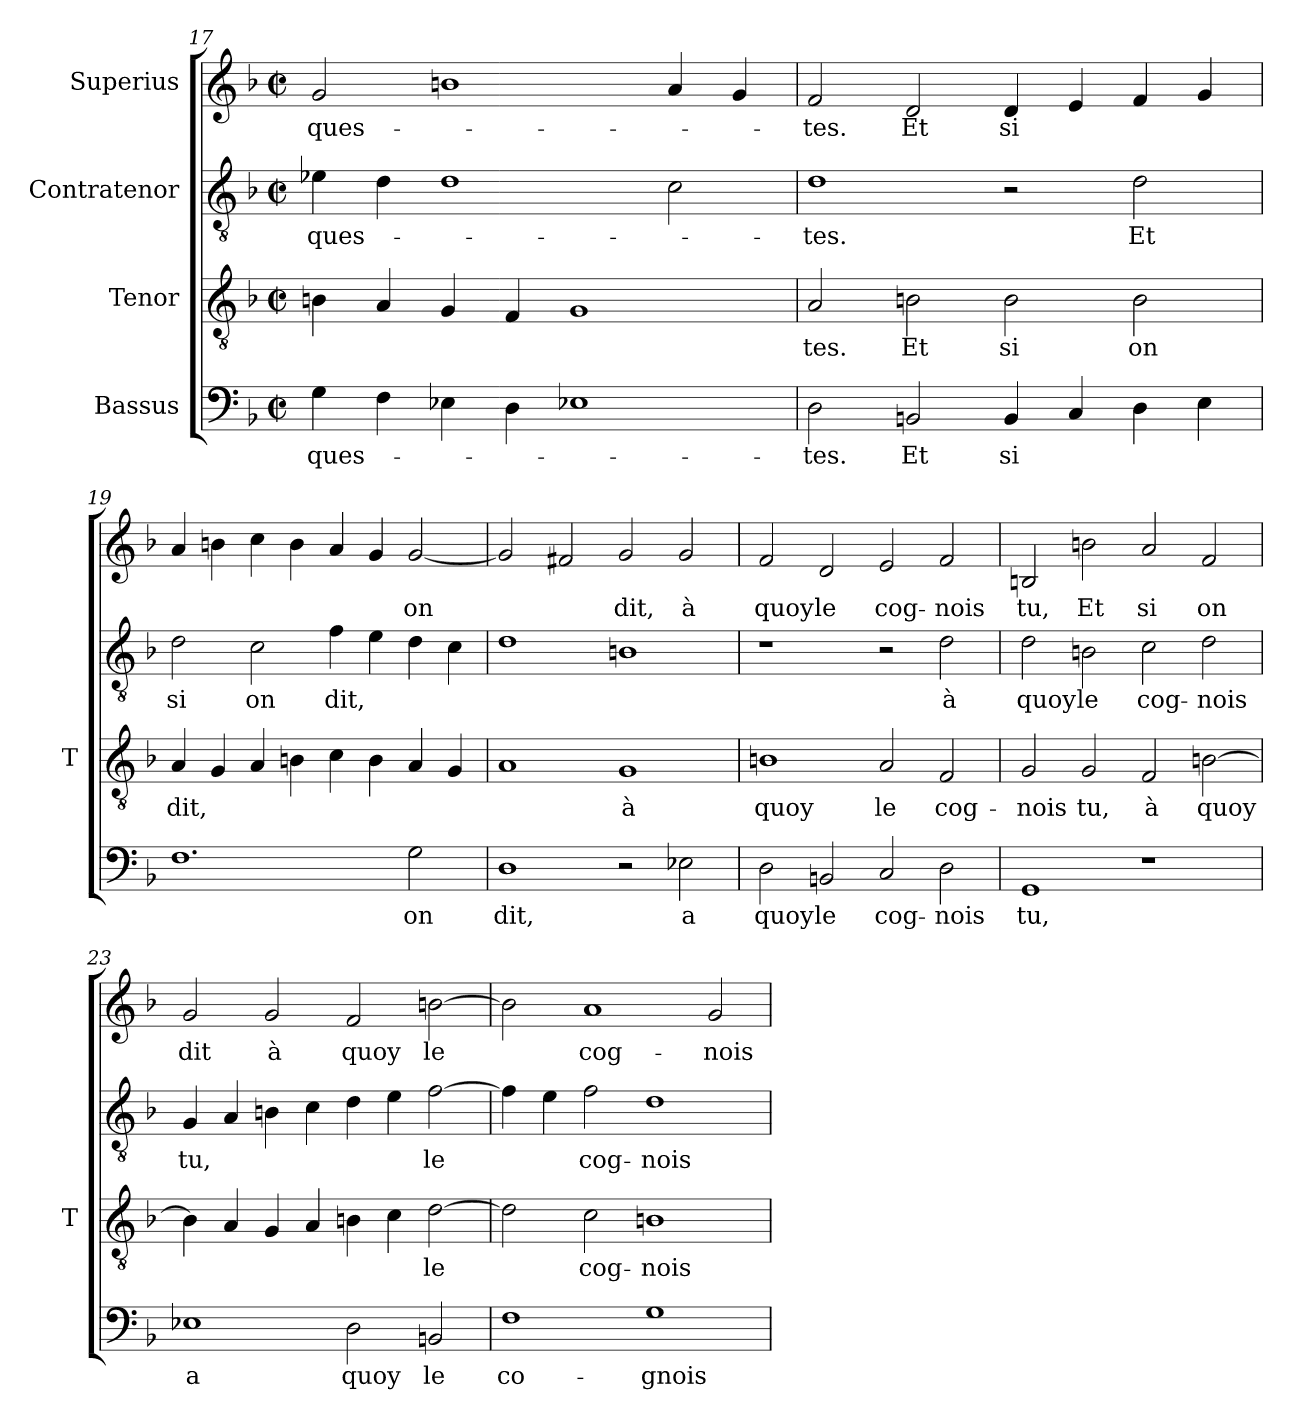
**kern	**text	**kern	**text	**kern	**text	**kern	**text
*part4	*part4	*part3	*part3	*part2	*part2	*part1	*part1
*staff4	*staff4	*staff3	*staff3	*staff2	*staff2	*staff1	*staff1
*I"Bassus	*	*I"Tenor	*	*I"Contratenor	*	*I"Superius	*
*	*	*I'T	*	*	*	*	*
*clefF4	*	*clefGv2	*	*clefGv2	*	*clefG2	*
*k[b-]	*	*k[b-]	*	*k[b-]	*	*k[b-]	*
*F:	*	*F:	*	*F:	*	*F:	*
*M2/2	*	*M2/2	*	*M2/2	*	*M2/2	*
*met(c|)	*	*met(c|)	*	*met(c|)	*	*met(c|)	*
=17	=17	=17	=17	=17	=17	=17	=17
4G	ques-	4B	.	4e-X	ques-	2g	ques-
4F	.	4A	.	4d	.	.	.
4E-X	.	4G	.	1d	.	1b	.
4D	.	4F	.	.	.	.	.
1E-X	.	1G	.	.	.	.	.
.	.	.	.	2c	.	4a	.
.	.	.	.	.	.	4g	.
=18	=18	=18	=18	=18	=18	=18	=18
2D	-tes.	2A	-tes.	1d	-tes.	2f	-tes.
2BB	-Et	2B	-Et	.	.	2d	-Et
4BB	-si	2B	-si	2r	.	4d	-si
4C	.	.	.	.	.	4e	.
4D	.	2B	-on	2d	-Et	4f	.
4E	.	.	.	.	.	4g	.
=19	=19	=19	=19	=19	=19	=19	=19
1.F	.	4A	-dit,	2d	-si	4a	.
.	.	4G	.	.	.	4b	.
.	.	4A	.	2c	-on	4cc	.
.	.	4B	.	.	.	4b	.
.	.	4c	.	4f	-dit,	4a	.
.	.	4B	.	4e	.	4g	.
2G	-on	4A	.	4d	.	[2g	-on
.	.	4G	.	4c	.	.	.
!!LO:LB:g=z
=20	=20	=20	=20	=20	=20	=20	=20
1D	-dit,	1A	.	1d	.	2g]	.
.	.	.	.	.	.	2f#X	.
2r	.	1G	-à	1B	.	2g	-dit,
2E-X	-a	.	.	.	.	2g	-à
=21	=21	=21	=21	=21	=21	=21	=21
2D	-quoy	1B	-quoy	1r	.	2f	-quoy
2BB	-le	.	.	.	.	2d	-le
2C	cog-	2A	-le	2r	.	2e	cog-
2D	-nois	2F	cog-	2d	-à	2f	-nois
=22	=22	=22	=22	=22	=22	=22	=22
1GG	-tu,	2G	-nois	2d	-quoy	2B	-tu,
.	.	2G	-tu,	2B	-le	2b	-Et
1r	.	2F	-à	2c	cog-	2a	-si
.	.	[2B	-quoy	2d	-nois	2f	-on
=23	=23	=23	=23	=23	=23	=23	=23
1E-X	-a	4B]	.	4G	-tu,	2g	-dit
.	.	4A	.	4A	.	.	.
.	.	4G	.	4B	.	2g	-à
.	.	4A	.	4c	.	.	.
2D	-quoy	4B	.	4d	.	2f	-quoy
.	.	4c	.	4e	.	.	.
2BB	-le	[2d	-le	[2f	-le	[2b	-le
=24	=24	=24	=24	=24	=24	=24	=24
1F	co-	2d]	.	4f]	.	2b]	.
.	.	.	.	4e	.	.	.
.	.	2c	cog-	2f	cog-	1a	cog-
1G	-gnois	1B	-nois	1d	-nois	.	.
.	.	.	.	.	.	2g	-nois
=	=	=	=	=	=	=	=
*-	*-	*-	*-	*-	*-	*-	*-
